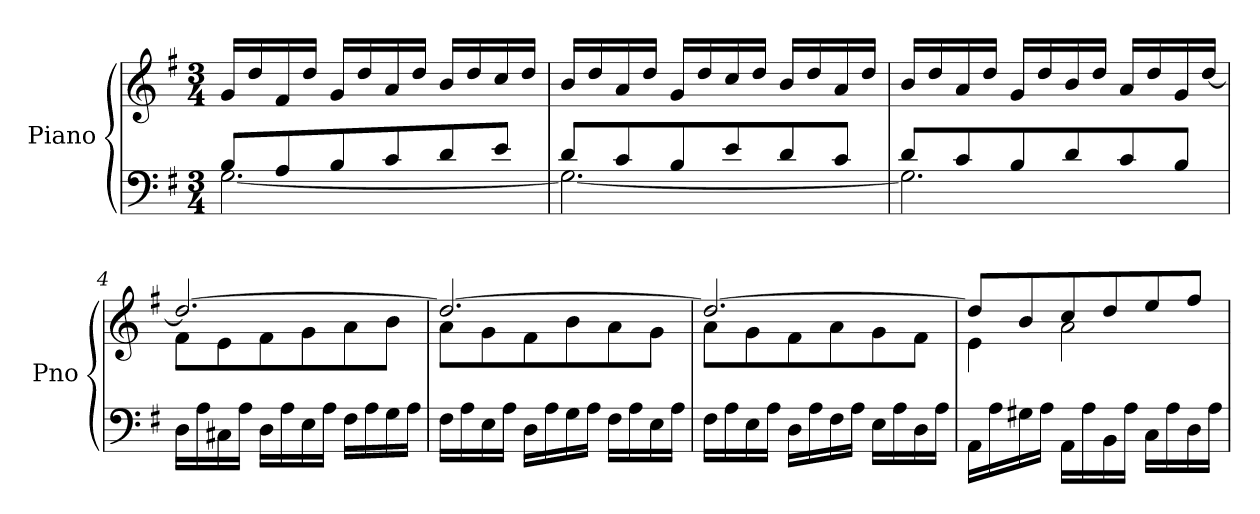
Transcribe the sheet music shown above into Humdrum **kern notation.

**kern	**kern
*part1	*part1
*staff2	*staff1
*I"Piano	*
*I'Pno	*
*clefF4	*clefG2
*k[f#]	*k[f#]
*M3/4	*M3/4
=1	=1
*^	*
8B/L	[2.G\	16g/LL
.	.	16dd/
8A/	.	16f#/
.	.	16dd/JJ
8B/	.	16g/LL
.	.	16dd/
8c/	.	16a/
.	.	16dd/JJ
8d/	.	16b/LL
.	.	16dd/
8e/J	.	16cc/
.	.	16dd/JJ
=2	=2	=2
8d/L	2.G\_	16b/LL
.	.	16dd/
8c/	.	16a/
.	.	16dd/JJ
8B/	.	16g/LL
.	.	16dd/
8e/	.	16cc/
.	.	16dd/JJ
8d/	.	16b/LL
.	.	16dd/
8c/J	.	16a/
.	.	16dd/JJ
=3	=3	=3
8d/L	2.G\]	16b/LL
.	.	16dd/
8c/	.	16a/
.	.	16dd/JJ
8B/	.	16g/LL
.	.	16dd/
8d/	.	16b/
.	.	16dd/JJ
8c/	.	16a/LL
.	.	16dd/
8B/J	.	16g/
.	.	[16dd/JJ
*v	*v	*
=4	=4
*	*^
16D\LL	2.dd/_	8f#\L
16A\	.	.
16C#X\	.	8e\
16A\JJ	.	.
16D\LL	.	8f#\
16A\	.	.
16E\	.	8g\
16A\JJ	.	.
16F#\LL	.	8a\
16A\	.	.
16G\	.	8b\J
16A\JJ	.	.
!!LO:LB:g=z	!!
=5	=5	=5
16F#\LL	2.dd/_	8a\L
16A\	.	.
16E\	.	8g\
16A\JJ	.	.
16D\LL	.	8f#\
16A\	.	.
16G\	.	8b\
16A\JJ	.	.
16F#\LL	.	8a\
16A\	.	.
16E\	.	8g\J
16A\JJ	.	.
=6	=6	=6
16F#\LL	2.dd/_	8a\L
16A\	.	.
16E\	.	8g\
16A\JJ	.	.
16D\LL	.	8f#\
16A\	.	.
16F#\	.	8a\
16A\JJ	.	.
16E\LL	.	8g\
16A\	.	.
16D\	.	8f#\J
16A\JJ	.	.
=7	=7	=7
16AA\LL	8dd/L]	4e\
16A\	.	.
16G#X\	8b/	.
16A\JJ	.	.
16AA\LL	8cc/	2a\
16A\	.	.
16BB\	8dd/	.
16A\JJ	.	.
16C\LL	8ee/	.
16A\	.	.
16D\	8ff#/J	.
16A\JJ	.	.
*	*v	*v
=	=
*-	*-
